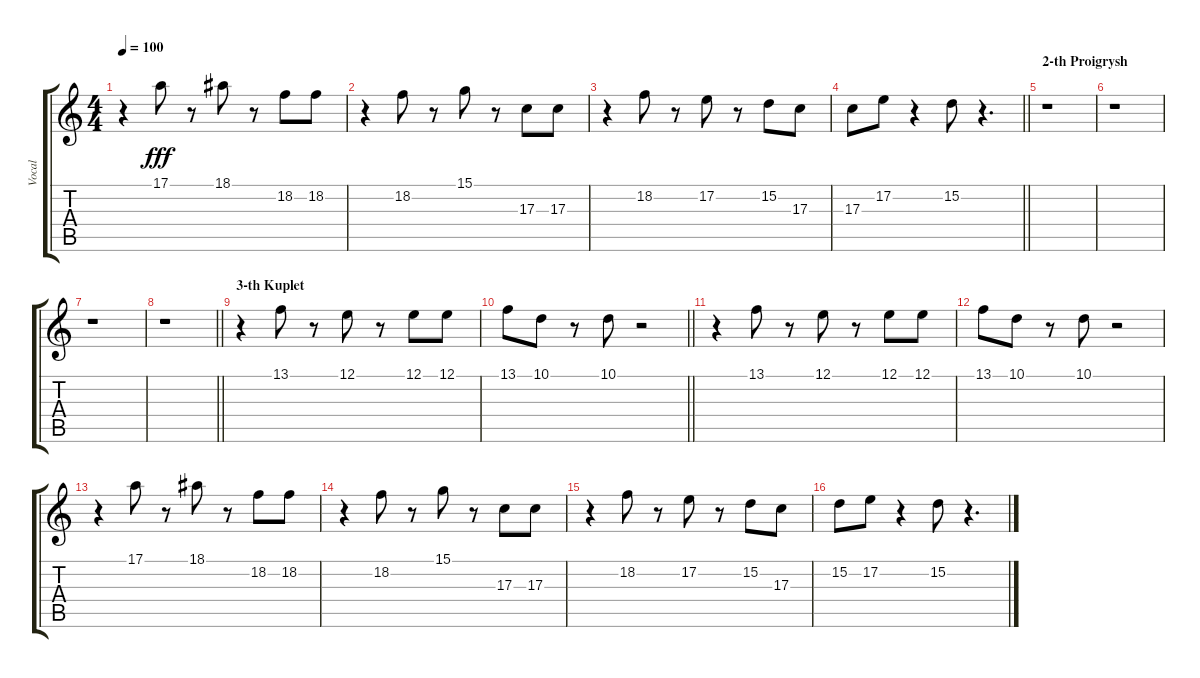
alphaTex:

\track ("Vocal" "Vocal") {instrument choiraahs}
\staff {score tabs}
\tuning (E4 B3 G3 D3 A2 E2) {hide}
\ts (4 4)
\tempo 100
\clef g2
\ks c
r.4{dy fff} 17.1.8 r.8 18.1.8 r.8 18.2.8 18.2.8 |
r.4 18.2.8 r.8 15.1.8 r.8 17.3.8 17.3.8 |
r.4 18.2.8 r.8 17.2.8 r.8 15.2.8 17.3.8 |
\barLineRight lightlight
17.3.8 17.2.8 r.4 15.2.8 r.4{d} |
\section ("" "2-th Proigrysh")
r.1 |
r.1 |
r.1 |
\barLineRight lightlight
r.1 |
\section ("" "3-th Kuplet")
r.4 13.1.8 r.8 12.1.8 r.8 12.1.8 12.1.8 |
\barLineRight lightlight
13.1.8 10.1.8 r.8 10.1.8 r.2 |
r.4 13.1.8 r.8 12.1.8 r.8 12.1.8 12.1.8 |
13.1.8 10.1.8 r.8 10.1.8 r.2 |
r.4 17.1.8 r.8 18.1.8 r.8 18.2.8 18.2.8 |
r.4 18.2.8 r.8 15.1.8 r.8 17.3.8 17.3.8 |
r.4 18.2.8 r.8 17.2.8 r.8 15.2.8 17.3.8 |
15.2.8 17.2.8 r.4 15.2.8 r.4{d}
